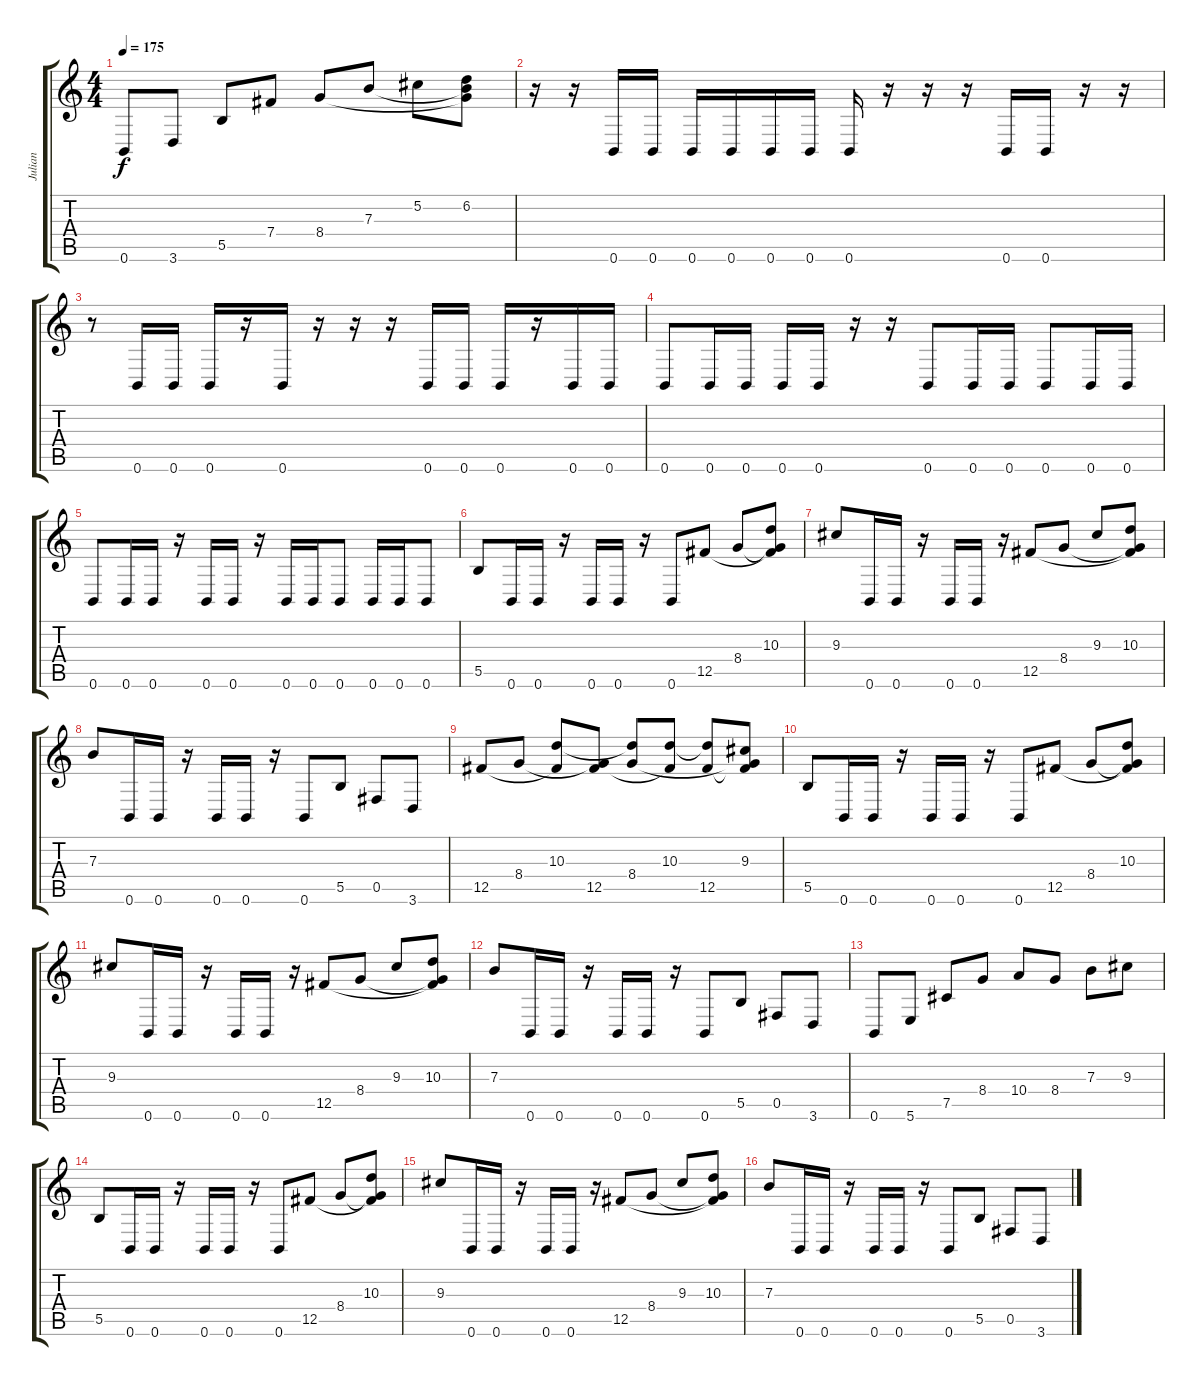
\track ("Julian" "Julian") {instrument overdrivenguitar}
\staff {score tabs}
\tuning (Db4 Ab3 E3 B2 Gb2 B1) {hide}
\ts (4 4)
\tempo 175
\clef g2
\ks c
0.6.8{dy f} 3.6.8 5.5.8 7.4.8 8.4.8 7.3.8 5.2.8 (6.2 7.3{t} 8.4{t}).8 |
r.16 r.16 0.6.16 0.6.16 0.6.16 0.6.16 0.6.16 0.6.16 0.6.16 r.16 r.16 r.16 0.6.16 0.6.16 r.16 r.16 |
r.8 0.6.16 0.6.16 0.6.16 r.16 0.6.16 r.16 r.16 r.16 0.6.16 0.6.16 0.6.16 r.16 0.6.16 0.6.16 |
0.6.8 0.6.16 0.6.16 0.6.16 0.6.16 r.16 r.16 0.6.8 0.6.16 0.6.16 0.6.8 0.6.16 0.6.16 |
0.6.8 0.6.16 0.6.16 r.16 0.6.16 0.6.16 r.16 0.6.16 0.6.16 0.6.8 0.6.16 0.6.16 0.6.8 |
5.5.8 0.6.16 0.6.16 r.16 0.6.16 0.6.16 r.16 0.6.8 12.5.8 8.4.8 (10.3 8.4{t} 12.5{t}).8 |
9.3.8 0.6.16 0.6.16 r.16 0.6.16 0.6.16 r.16 12.5.8 8.4.8 9.3.8 (10.3 8.4{t} 12.5{t}).8 |
7.3.8 0.6.16 0.6.16 r.16 0.6.16 0.6.16 r.16 0.6.8 5.5.8 0.5.8 3.6.8 |
12.5.8 8.4.8 (10.3 12.5{t}).8 (8.4{t} 12.5).8 (10.3{t} 8.4).8 (10.3 12.5{t}).8 (10.3{t} 12.5).8 (9.3 8.4{t} 12.5{t}).8 |
5.5.8 0.6.16 0.6.16 r.16 0.6.16 0.6.16 r.16 0.6.8 12.5.8 8.4.8 (10.3 8.4{t} 12.5{t}).8 |
9.3.8 0.6.16 0.6.16 r.16 0.6.16 0.6.16 r.16 12.5.8 8.4.8 9.3.8 (10.3 8.4{t} 12.5{t}).8 |
7.3.8 0.6.16 0.6.16 r.16 0.6.16 0.6.16 r.16 0.6.8 5.5.8 0.5.8 3.6.8 |
0.6.8 5.6.8 7.5.8 8.4.8 10.4.8 8.4.8 7.3.8 9.3.8 |
5.5.8 0.6.16 0.6.16 r.16 0.6.16 0.6.16 r.16 0.6.8 12.5.8 8.4.8 (10.3 8.4{t} 12.5{t}).8 |
9.3.8 0.6.16 0.6.16 r.16 0.6.16 0.6.16 r.16 12.5.8 8.4.8 9.3.8 (10.3 8.4{t} 12.5{t}).8 |
7.3.8 0.6.16 0.6.16 r.16 0.6.16 0.6.16 r.16 0.6.8 5.5.8 0.5.8 3.6.8
